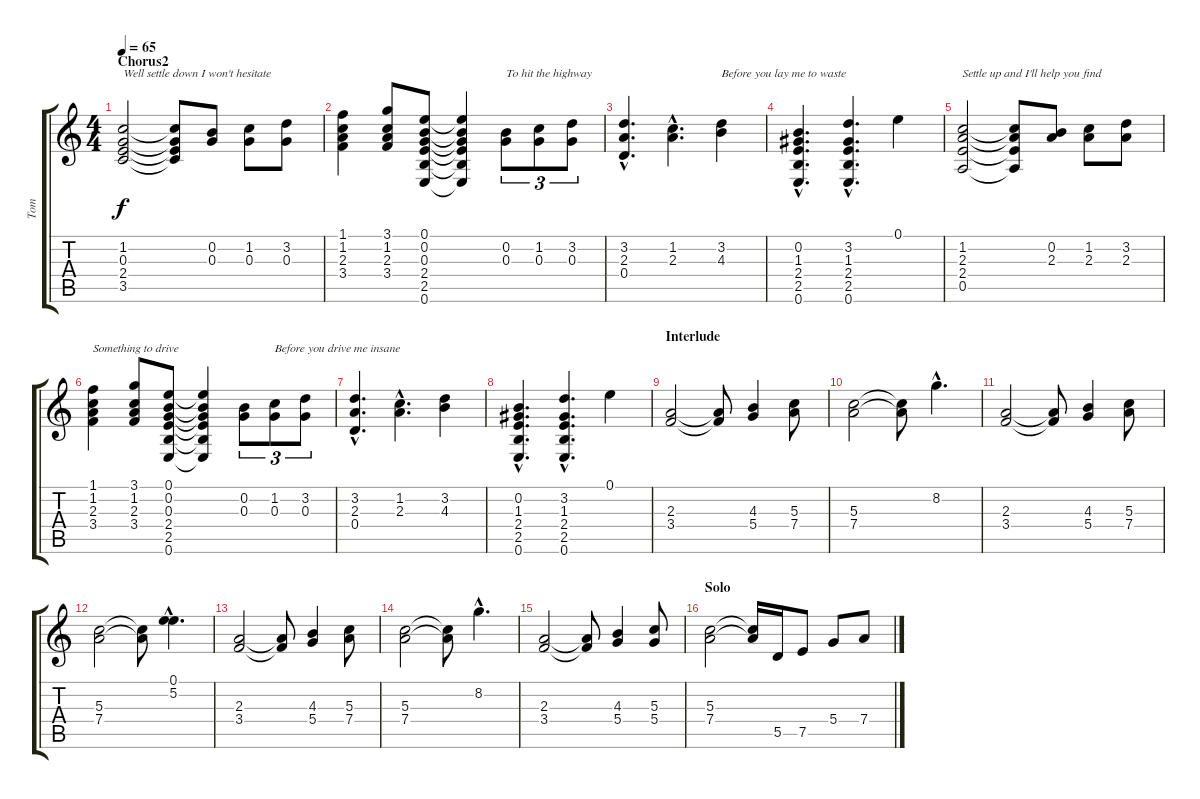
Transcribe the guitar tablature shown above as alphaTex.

\track ("Tom" "Tom") {instrument acousticguitarnylon}
\staff {score tabs}
\tuning (E4 B3 G3 D3 A2 E2) {hide}
\ts (4 4)
\section ("" "Chorus2")
\tempo 65
\clef g2
\ks c
(1.2 0.3 2.4 3.5).2{txt "Well settle down I won't hesitate" dy f} (1.2{t} 0.3{t} 2.4{t} 3.5{t}).8 (0.2 0.3).8 (1.2 0.3).8 (3.2 0.3).8 |
(1.1 1.2 2.3 3.4).4 (3.1 1.2 2.3 3.4).8 (0.1 0.2 0.3 2.4 2.5 0.6).8 (0.1{t} 0.2{t} 0.3{t} 2.4{t} 2.5{t} 0.6{t}).4 (0.2 0.3).8{tu (3 2) txt "To hit the highway"} (1.2 0.3).8{tu (3 2)} (3.2 0.3).8{tu (3 2)} |
(3.2{hac} 2.3{hac} 0.4{hac}).4{d} (1.2{hac} 2.3{hac}).4{d} (3.2 4.3).4{txt "Before you lay me to waste"} |
(0.2{hac} 1.3{hac} 2.4{hac} 2.5{hac} 0.6{hac}).4{d} (3.2{hac} 1.3{hac} 2.4{hac} 2.5{hac} 0.6{hac}).4{d} 0.1.4 |
(1.2 2.3 2.4 0.5).2{txt "Settle up and I'll help you find"} (1.2{t} 2.3{t} 2.4{t} 0.5{t}).8 (0.2 2.3).8 (1.2 2.3).8 (3.2 2.3).8 |
(1.1 1.2 2.3 3.4).4{txt "Something to drive"} (3.1 1.2 2.3 3.4).8 (0.1 0.2 0.3 2.4 2.5 0.6).8 (0.1{t} 0.2{t} 0.3{t} 2.4{t} 2.5{t} 0.6{t}).4 (0.2 0.3).8{tu (3 2)} (1.2 0.3).8{tu (3 2) txt "Before you drive me insane"} (3.2 0.3).8{tu (3 2)} |
(3.2{hac} 2.3{hac} 0.4{hac}).4{d} (1.2{hac} 2.3{hac}).4{d} (3.2 4.3).4 |
(0.2{hac} 1.3{hac} 2.4{hac} 2.5{hac} 0.6{hac}).4{d} (3.2{hac} 1.3{hac} 2.4{hac} 2.5{hac} 0.6{hac}).4{d} 0.1.4 |
\section ("" "Interlude")
(2.3 3.4).2 (2.3{t} 3.4{t}).8 (4.3 5.4).4 (5.3 7.4).8 |
(5.3 7.4).2 (5.3{t} 7.4{t}).8 8.2{hac}.4{d} |
(2.3 3.4).2 (2.3{t} 3.4{t}).8 (4.3 5.4).4 (5.3 7.4).8 |
(5.3 7.4).2 (5.3{t} 7.4{t}).8 (0.1{hac} 5.2{hac}).4{d} |
(2.3 3.4).2 (2.3{t} 3.4{t}).8 (4.3 5.4).4 (5.3 7.4).8 |
(5.3 7.4).2 (5.3{t} 7.4{t}).8 8.2{hac}.4{d} |
(2.3 3.4).2 (2.3{t} 3.4{t}).8 (4.3 5.4).4 (5.3 5.4).8 |
\section ("" "Solo")
(5.3 7.4).2 (5.3{t} 7.4{t}).16 5.5.16{instrument overdrivenguitar} 7.5.8 5.4.8 7.4.8
